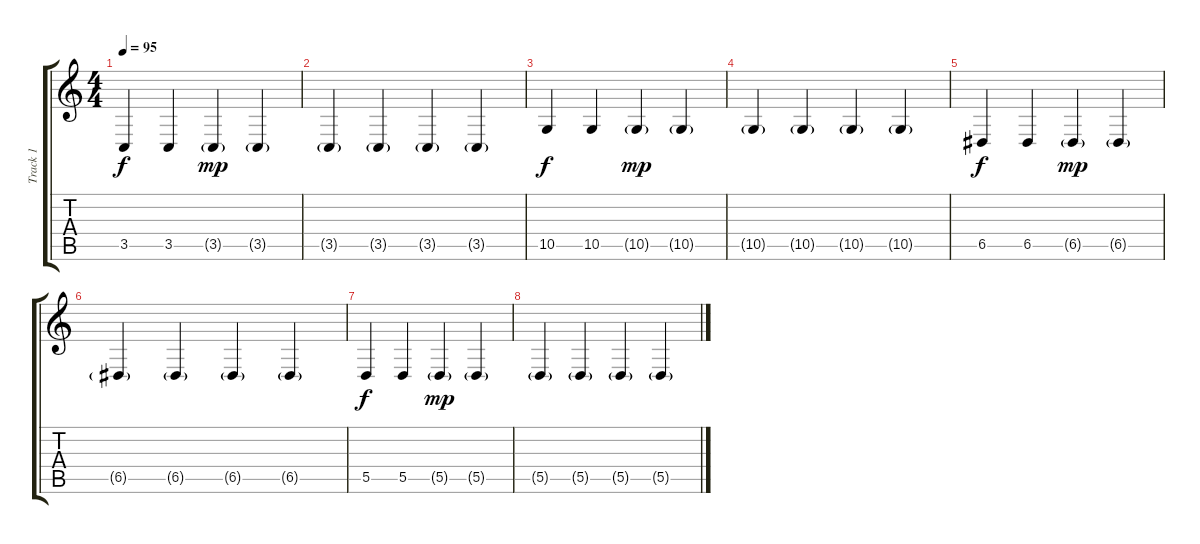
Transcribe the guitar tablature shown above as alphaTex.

\track ("Track 1" "Track 1") {instrument acousticgrandpiano}
\staff {score tabs}
\tuning (E4 B3 G3 D3 A2 E2) {hide}
\ts (4 4)
\tempo 95
\clef g2
\ks c
3.5.4{dy f} 3.5.4 3.5{g}.4{dy mp} 3.5{g}.4 |
3.5{g}.4 3.5{g}.4 3.5{g}.4 3.5{g}.4 |
10.5.4{dy f} 10.5.4 10.5{g}.4{dy mp} 10.5{g}.4 |
10.5{g}.4 10.5{g}.4 10.5{g}.4 10.5{g}.4 |
6.5.4{dy f} 6.5.4 6.5{g}.4{dy mp} 6.5{g}.4 |
6.5{g}.4 6.5{g}.4 6.5{g}.4 6.5{g}.4 |
5.5.4{dy f} 5.5.4 5.5{g}.4{dy mp} 5.5{g}.4 |
5.5{g}.4 5.5{g}.4 5.5{g}.4 5.5{g}.4
